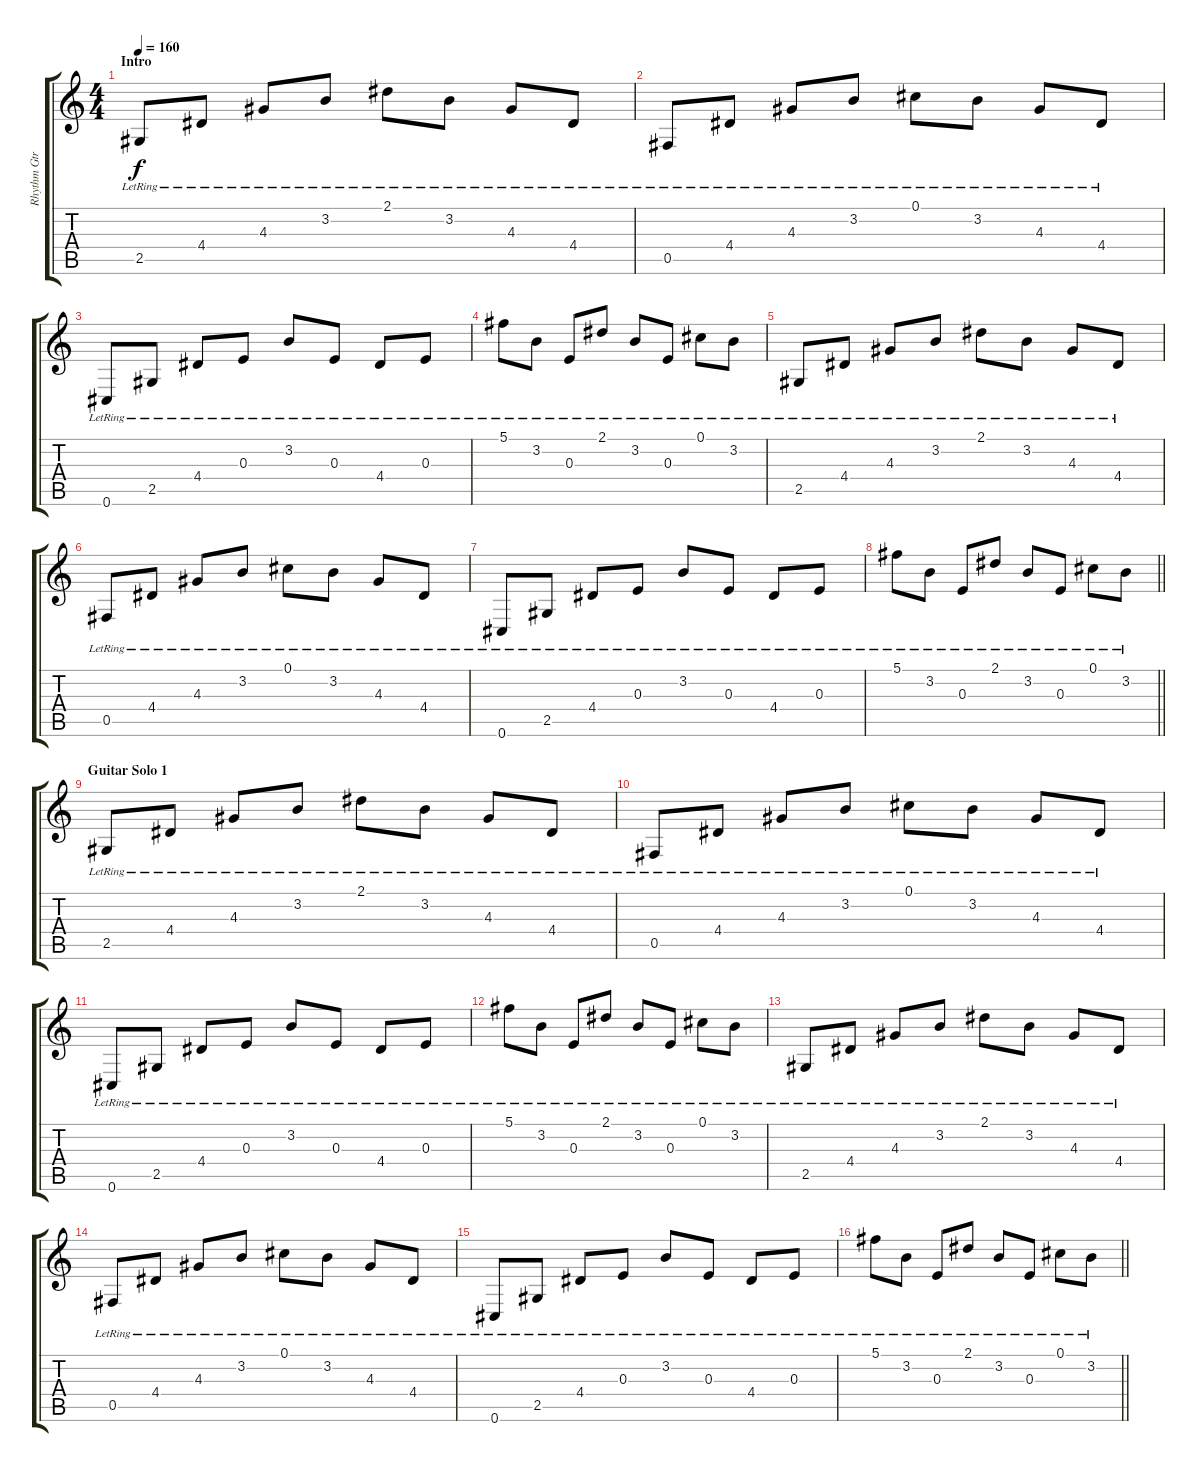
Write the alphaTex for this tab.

\track ("Rhythm Gtr" "Rhythm Gtr") {instrument acousticguitarsteel}
\staff {score tabs}
\tuning (Db4 Ab3 E3 B2 Gb2 Db2) {hide}
\ts (4 4)
\section ("" "Intro")
\tempo 160
\clef g2
\ks c
2.5{lr}.8{dy f instrument acousticguitarsteel} 4.4{lr}.8 4.3{lr}.8 3.2{lr}.8 2.1{lr}.8 3.2{lr}.8 4.3{lr}.8 4.4{lr}.8 |
0.5{lr}.8 4.4{lr}.8 4.3{lr}.8 3.2{lr}.8 0.1{lr}.8 3.2{lr}.8 4.3{lr}.8 4.4{lr}.8 |
0.6{lr}.8 2.5{lr}.8 4.4{lr}.8 0.3{lr}.8 3.2{lr}.8 0.3{lr}.8 4.4{lr}.8 0.3{lr}.8 |
5.1{lr}.8 3.2{lr}.8 0.3{lr}.8 2.1{lr}.8 3.2{lr}.8 0.3{lr}.8 0.1{lr}.8 3.2{lr}.8 |
2.5{lr}.8 4.4{lr}.8 4.3{lr}.8 3.2{lr}.8 2.1{lr}.8 3.2{lr}.8 4.3{lr}.8 4.4{lr}.8 |
0.5{lr}.8 4.4{lr}.8 4.3{lr}.8 3.2{lr}.8 0.1{lr}.8 3.2{lr}.8 4.3{lr}.8 4.4{lr}.8 |
0.6{lr}.8 2.5{lr}.8 4.4{lr}.8 0.3{lr}.8 3.2{lr}.8 0.3{lr}.8 4.4{lr}.8 0.3{lr}.8 |
\barLineRight lightlight
5.1{lr}.8 3.2{lr}.8 0.3{lr}.8 2.1{lr}.8 3.2{lr}.8 0.3{lr}.8 0.1{lr}.8 3.2{lr}.8 |
\section ("" "Guitar Solo 1")
2.5{lr}.8 4.4{lr}.8 4.3{lr}.8 3.2{lr}.8 2.1{lr}.8 3.2{lr}.8 4.3{lr}.8 4.4{lr}.8 |
0.5{lr}.8 4.4{lr}.8 4.3{lr}.8 3.2{lr}.8 0.1{lr}.8 3.2{lr}.8 4.3{lr}.8 4.4{lr}.8 |
0.6{lr}.8 2.5{lr}.8 4.4{lr}.8 0.3{lr}.8 3.2{lr}.8 0.3{lr}.8 4.4{lr}.8 0.3{lr}.8 |
5.1{lr}.8 3.2{lr}.8 0.3{lr}.8 2.1{lr}.8 3.2{lr}.8 0.3{lr}.8 0.1{lr}.8 3.2{lr}.8 |
2.5{lr}.8 4.4{lr}.8 4.3{lr}.8 3.2{lr}.8 2.1{lr}.8 3.2{lr}.8 4.3{lr}.8 4.4{lr}.8 |
0.5{lr}.8 4.4{lr}.8 4.3{lr}.8 3.2{lr}.8 0.1{lr}.8 3.2{lr}.8 4.3{lr}.8 4.4{lr}.8 |
0.6{lr}.8 2.5{lr}.8 4.4{lr}.8 0.3{lr}.8 3.2{lr}.8 0.3{lr}.8 4.4{lr}.8 0.3{lr}.8 |
\barLineRight lightlight
5.1{lr}.8 3.2{lr}.8 0.3{lr}.8 2.1{lr}.8 3.2{lr}.8 0.3{lr}.8 0.1{lr}.8 3.2{lr}.8
